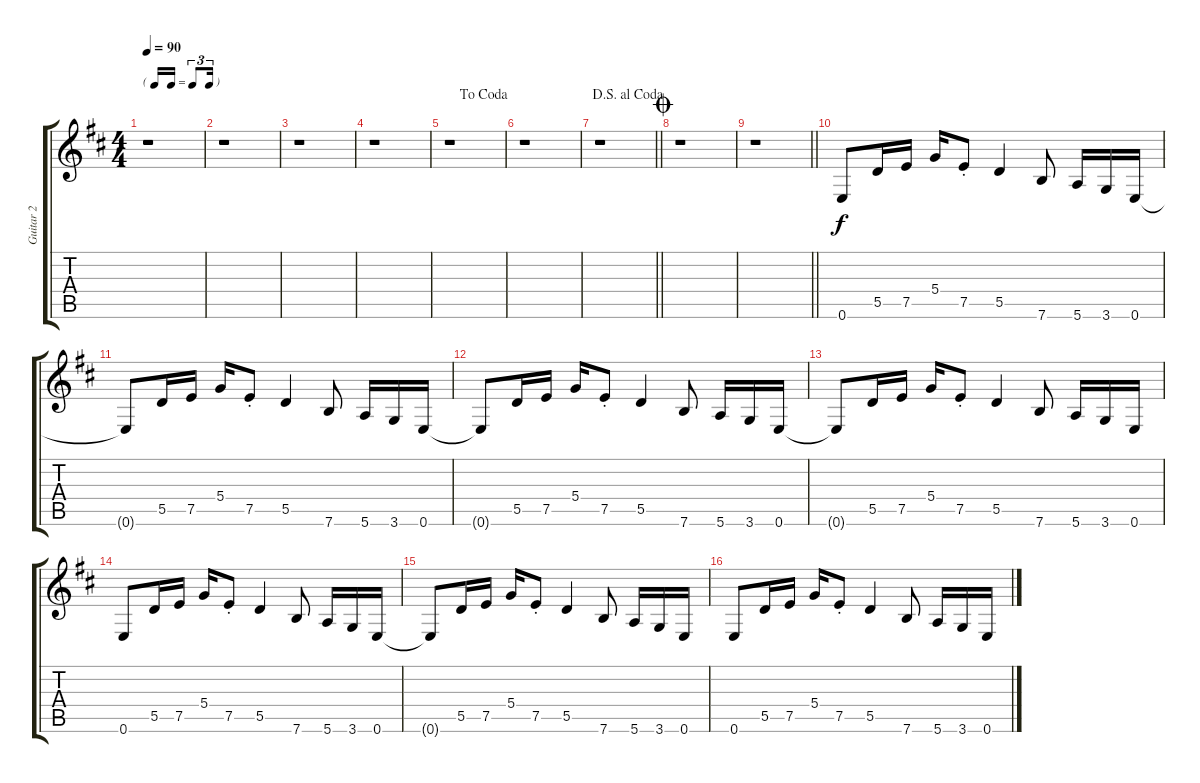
\track ("Guitar 2" "Guitar 2") {instrument overdrivenguitar}
\staff {score tabs}
\tuning (E4 B3 G3 D3 A2 E2) {hide}
\ts (4 4)
\tf triplet16th
\tempo 90
\clef g2
\ks d
r.1{dy f} |
r.1 |
r.1 |
r.1 |
\jump dacoda
r.1 |
r.1 |
\jump dalsegnoalcoda
\barLineRight lightlight
r.1 |
\jump coda
r.1 |
\barLineRight lightlight
r.1 |
0.6.8 5.5.16 7.5.16 5.4.16 7.5{st}.8 5.5.4 7.6.8 5.6.16 3.6.16 0.6.16 |
0.6{t}.8 5.5.16 7.5.16 5.4.16 7.5{st}.8 5.5.4 7.6.8 5.6.16 3.6.16 0.6.16 |
0.6{t}.8 5.5.16 7.5.16 5.4.16 7.5{st}.8 5.5.4 7.6.8 5.6.16 3.6.16 0.6.16 |
0.6{t}.8 5.5.16 7.5.16 5.4.16 7.5{st}.8 5.5.4 7.6.8 5.6.16 3.6.16 0.6.16 |
0.6.8 5.5.16 7.5.16 5.4.16 7.5{st}.8 5.5.4 7.6.8 5.6.16 3.6.16 0.6.16 |
0.6{t}.8 5.5.16 7.5.16 5.4.16 7.5{st}.8 5.5.4 7.6.8 5.6.16 3.6.16 0.6.16 |
0.6.8 5.5.16 7.5.16 5.4.16 7.5{st}.8 5.5.4 7.6.8 5.6.16 3.6.16 0.6.16
